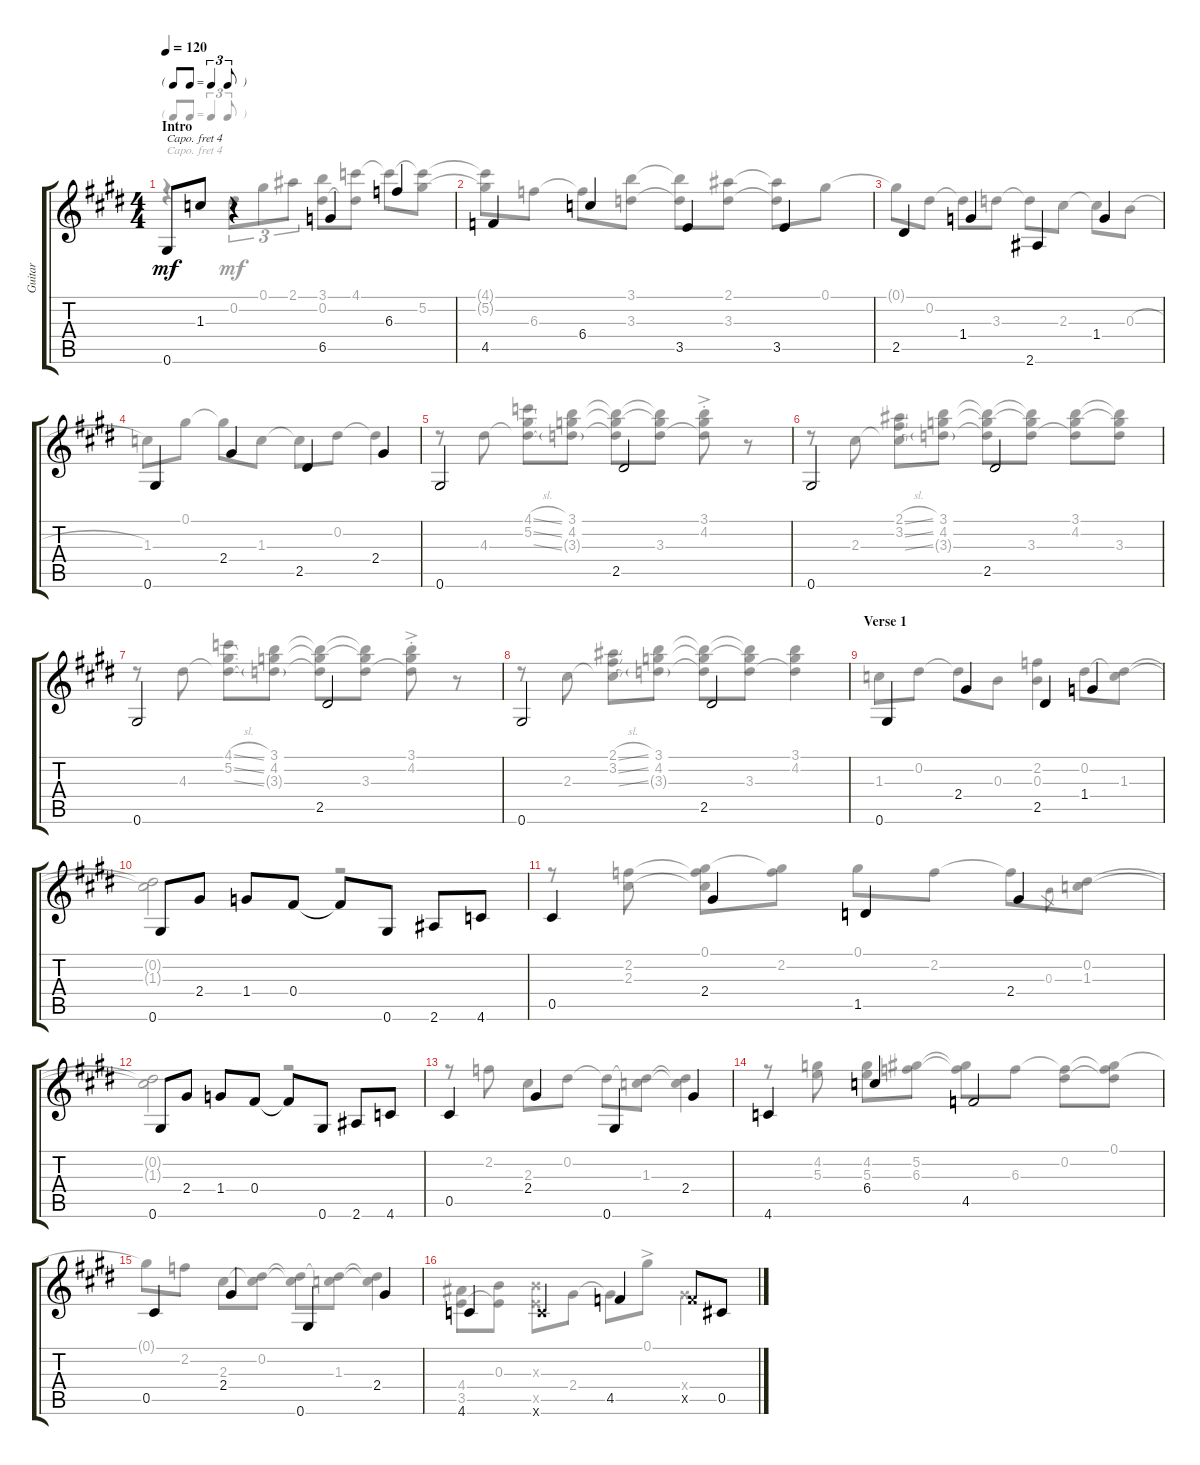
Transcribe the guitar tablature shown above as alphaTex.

\track ("Guitar" "Guitar") {instrument electricguitarclean}
\staff {score tabs}
\capo 4
\tuning (E4 B3 G3 D3 A2 E2) {hide}
\voice
\ts (4 4)
\tf triplet8th
\section ("" "Intro")
\tempo 120
\clef g2
\ks e
0.6.8{dy mf instrument electricguitarclean} 1.3.8 r.4 6.5.4 6.3.4 |
4.5.4 6.4.4 3.5.4 3.5.4 |
2.5.4 1.4.4 2.6.4 1.4.4 |
0.6.4 2.4.4 2.5.4 2.4.4 |
0.6.2 2.5.2 |
0.6.2 2.5.2 |
0.6.2 2.5.2 |
0.6.2 2.5.2 |
\section ("" "Verse 1")
0.6.4 2.4.4 2.5.4 1.4.4 |
0.6.8 2.4.8 1.4.8 0.4.8 0.4{t}.8 0.6.8 2.6.8 4.6.8 |
0.5.4 2.4.4 1.5.4 2.4.4 |
0.6.8 2.4.8 1.4.8 0.4.8 0.4{t}.8 0.6.8 2.6.8 4.6.8 |
0.5.4 2.4.4 0.6.4 2.4.4 |
4.6.4 6.4.4 4.5.2 |
0.5.4 2.4.4 0.6.4 2.4.4 |
4.6.4 4.6{x}.4 4.5.4 4.5{x}.8 0.5.8
\voice
\clef g2
\ottava regular
\simile none
\ks e
r.4{dy mf} 0.2.8{tu (3 2)} 0.1.8{tu (3 2)} 2.1.8{tu (3 2)} (3.1 0.2).8 (4.1 0.2{t}).8 4.1{t}.8 (4.1{t} 5.2).8 |
(4.1{t} 5.2{t}).8 6.3.8 6.3{t}.8 (3.1 3.3).8 (3.1{t} 3.3{t}).8 (2.1 3.3).8 (2.1{t} 3.3{t}).8 0.1.8 |
0.1{t}.8 0.2.8 0.2{t}.8 3.3.8 3.3{t}.8 2.3.8 2.3{t}.8 0.3{h}.8 |
1.3.8 0.1.8 0.1{t}.8 1.3.8 1.3{t}.8 0.2.8 0.2{t}.4 |
r.8 4.3.8 (4.1{sl} 5.2{sl} 4.3{sl t}).8 (3.1 4.2 3.3{g}).8 (3.1{t} 4.2{t} 3.3{t}).8 (3.1{t} 4.2{t} 3.3).8 (3.1{ac st} 4.2 3.3{t}).8 r.8 |
r.8 2.3.8 (2.1{sl} 3.2{sl} 2.3{sl t}).8 (3.1 4.2 3.3{g}).8 (3.1{t} 4.2{t} 3.3{t}).8 (3.1{t} 4.2{t} 3.3).8 (3.1 4.2 3.3{t}).8 (3.1{t} 4.2{t} 3.3).8 |
r.8 4.3.8 (4.1{sl} 5.2{sl} 4.3{sl t}).8 (3.1 4.2 3.3{g}).8 (3.1{t} 4.2{t} 3.3{t}).8 (3.1{t} 4.2{t} 3.3).8 (3.1 4.2{ac st} 3.3{t}).8 r.8 |
r.8 2.3.8 (2.1{sl} 3.2{sl} 2.3{sl t}).8 (3.1 4.2 3.3{g}).8 (3.1{t} 4.2{t} 3.3{t}).8 (3.1{t} 4.2{t} 3.3).8 (3.1 4.2 3.3{t}).4 |
1.3.8 0.2.8 0.2{t}.8 0.3.8 (2.2 0.3).4 0.2.8 (0.2{t} 1.3).8 |
(0.2{t} 1.3{t}).2 r.2 |
r.8 (2.2 2.3).8 (0.1 2.2{t} 2.3{t}).8 (0.1{t} 2.2).8 0.1.8 2.2.8 2.2{t}.8 0.3.8{gr} (0.2 1.3).8 |
(0.2{t} 1.3{t}).2 r.2 |
r.8 2.2.8 2.3.8 0.2.8 0.2{t}.8 (0.2{t} 1.3).8 (0.2{t} 1.3{t}).4 |
r.8 (4.2 5.3).8 (4.2 5.3).8 (5.2 6.3).8 (5.2{t} 6.3{t}).8 6.3.8 (0.2 6.3{t}).8 (0.1 0.2{t} 6.3{t}).8 |
0.1{t}.8 2.2.8 2.3.8 (0.2 2.3{t}).8 (0.2{t} 2.3{t}).8 (0.2{t} 1.3).8 (0.2{t} 1.3{t}).4 |
(4.4 3.5).8 (0.3 3.5{t}).8 (0.3{x} 3.5{x}).8 2.4.8 2.4{t}.8 0.1{ac}.8 2.4{x}.4
